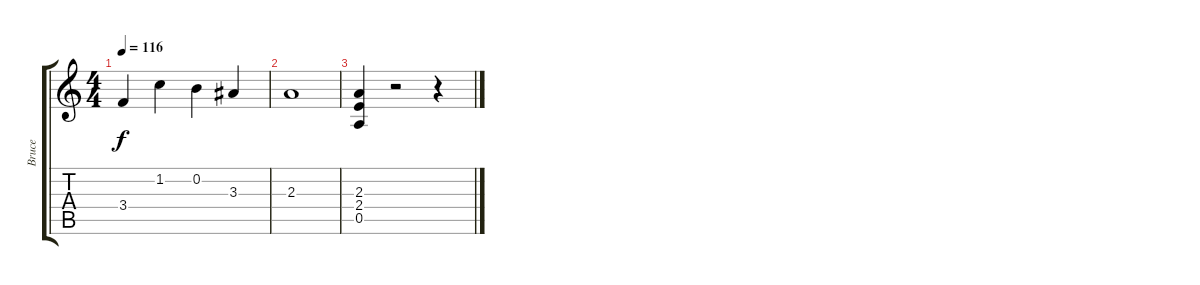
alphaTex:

\track ("Bruce" "Bruce") {instrument overdrivenguitar}
\staff {score tabs}
\tuning (E4 B3 G3 D3 A2 E2) {hide}
\ts (4 4)
\tempo 116
\clef g2
\ks c
3.4.4{dy f} 1.2.4 0.2.4 3.3.4 |
2.3.1 |
(2.3 2.4 0.5).4 r.2 r.4
